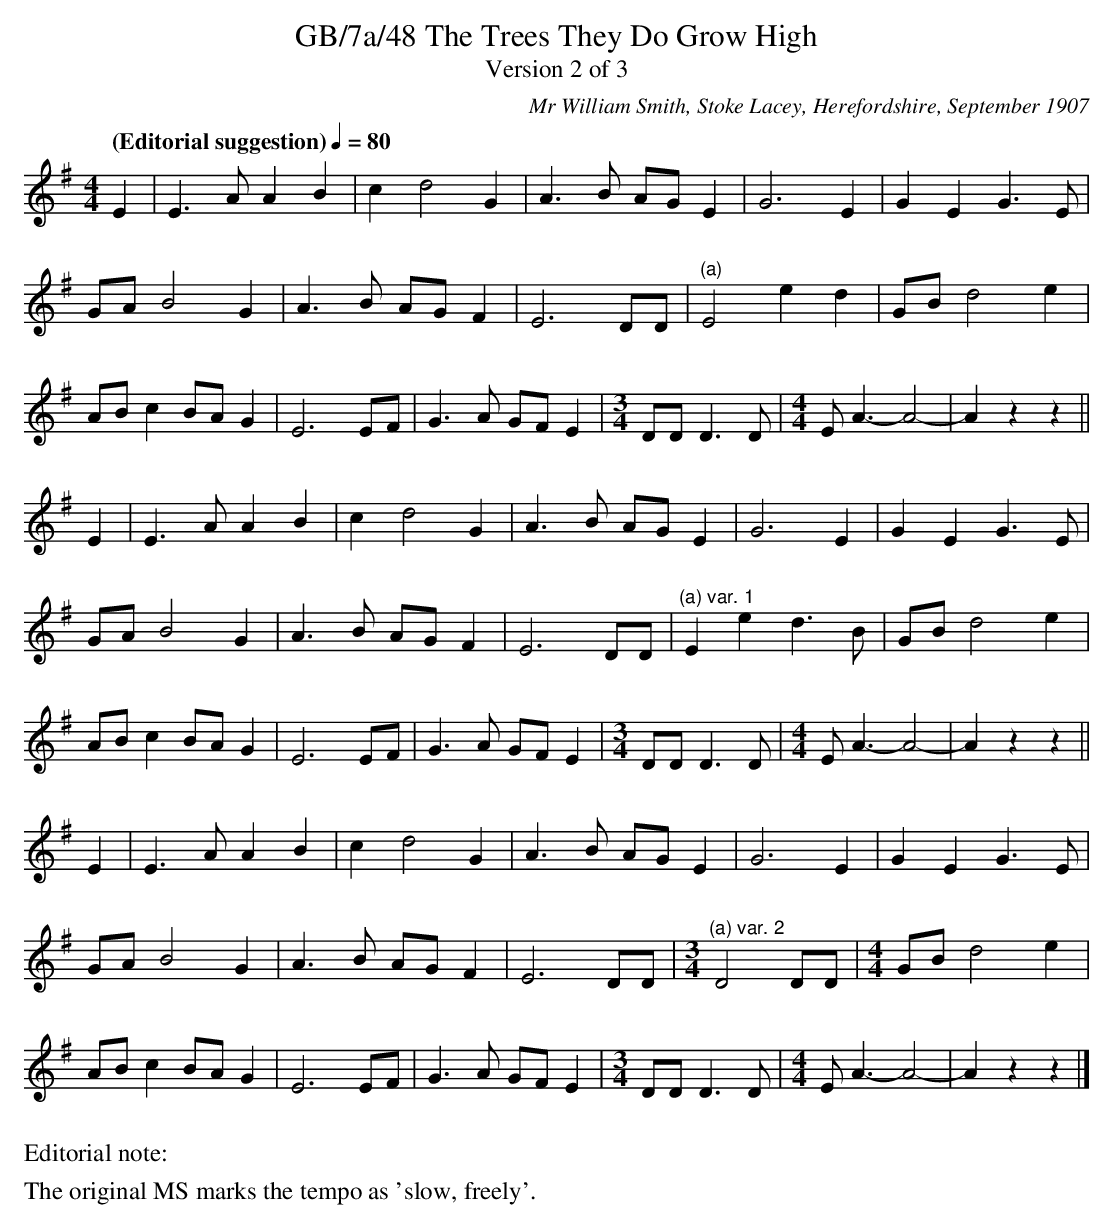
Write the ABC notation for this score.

X:1
T:GB/7a/48 The Trees They Do Grow High
T:Version 2 of 3
C:Mr William Smith, Stoke Lacey, Herefordshire, September 1907
L:1/8
Q:"(Editorial suggestion)" 1/4=80
M:4/4
K:Ador
E2 | E3 A A2 B2 | c2 d4 G2 | A3 B AG E2 | G6 E2 | G2 E2 G3 E |
GA B4 G2 | A3 B AG F2 | E6 DD |"^(a)" E4 e2 d2 | GB d4 e2 |
AB c2 BA G2 | E6 EF | G3 A GF E2 |[M:3/4] DD D3 D |[M:4/4] E A3- A4- | A2 z2 z2 ||
E2 | E3 A A2 B2 | c2 d4 G2 | A3 B AG E2 | G6 E2 | G2 E2 G3 E |
GA B4 G2 | A3 B AG F2 | E6 DD |"^(a) var. 1" E2 e2 d3 B | GB d4 e2 |
AB c2 BA G2 |E6 EF | G3 A GF E2 |[M:3/4] DD D3 D |[M:4/4] E A3- A4- | A2 z2 z2 ||
E2 | E3 A A2 B2 | c2 d4 G2 |A3 B AG E2 | G6 E2 | G2 E2 G3 E |
GA B4 G2 | A3 B AG F2 | E6 DD |[M:3/4]"^(a) var. 2" D4 DD |[M:4/4] GB d4 e2 |
AB c2 BA G2 | E6 EF | G3 A GF E2 |[M:3/4] DD D3 D |[M:4/4] E A3-A4- | A2 z2 z2 |]
